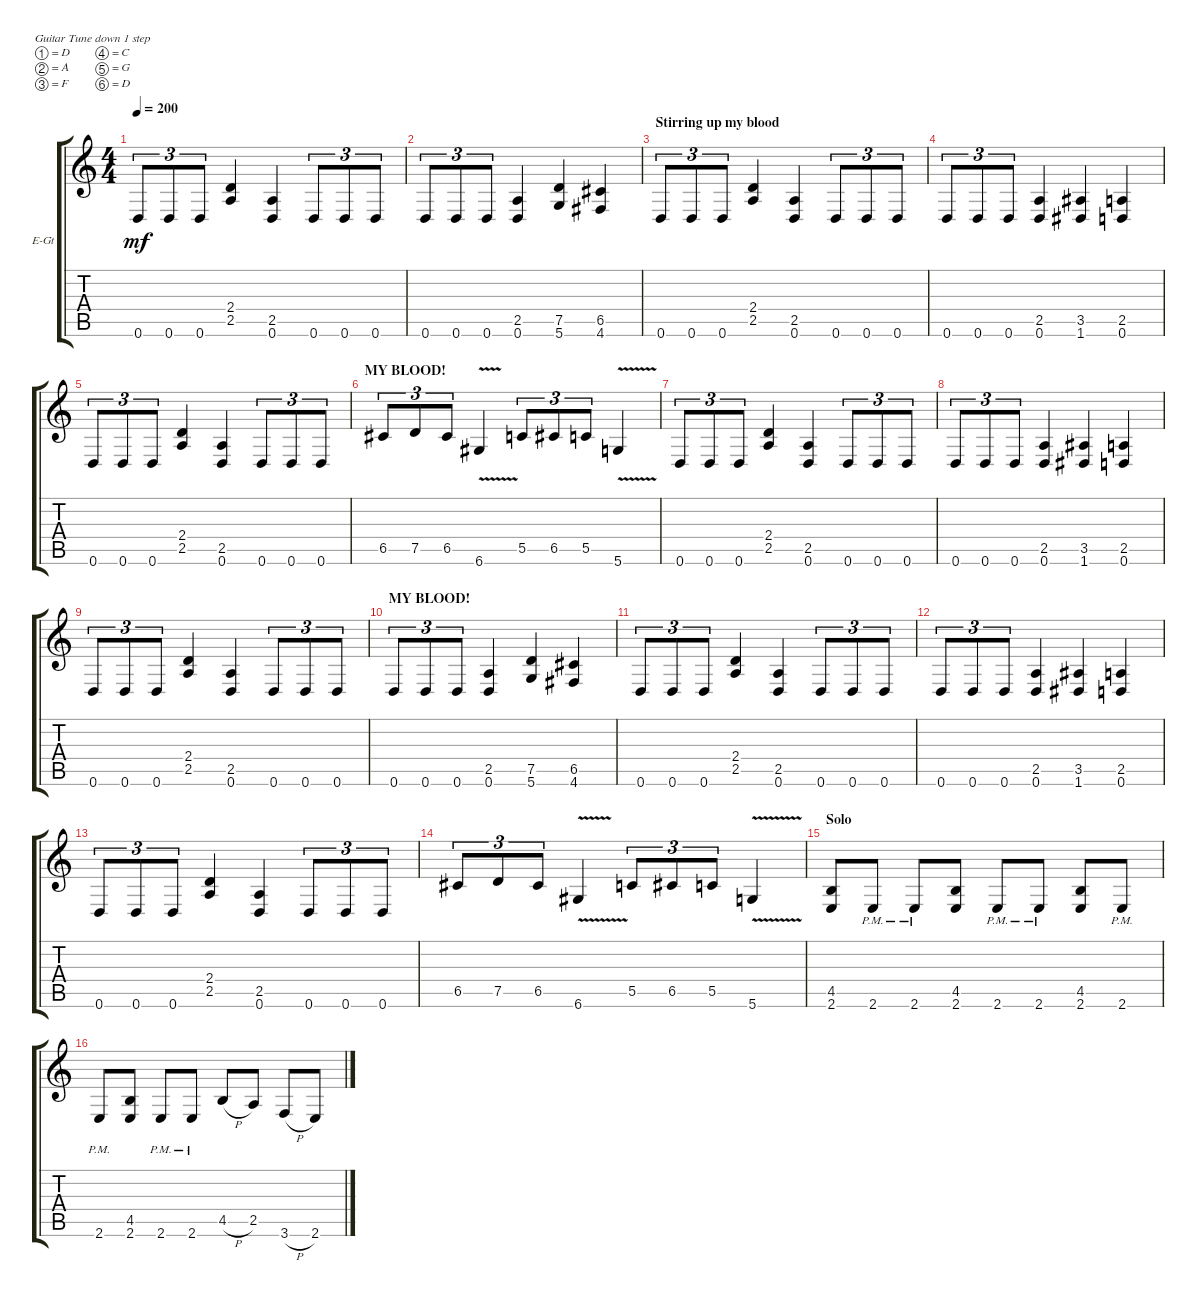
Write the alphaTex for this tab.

\defaultSystemsLayout 4
\bracketExtendMode groupsimilarinstruments
\firstSystemTrackNameOrientation horizontal
\otherSystemsTrackNameOrientation horizontal
\track ("Bernd Kost II" "E-Gt") {instrument distortionguitar}
\staff {score tabs}
\tuning (D4 A3 F3 C3 G2 D2)
\ts (4 4)
\tempo 200
\clef g2
\ks c
0.6.8{tu (3 2) dy mf} 0.6.8{tu (3 2)} 0.6.8{tu (3 2)} (2.5 2.4).4 (2.5 0.6).4 0.6.8{tu (3 2)} 0.6.8{tu (3 2)} 0.6.8{tu (3 2)} |
0.6.8{tu (3 2)} 0.6.8{tu (3 2)} 0.6.8{tu (3 2)} (2.5 0.6).4 (5.6 7.5).4 (6.5 4.6).4 |
\section ("" "Stirring up my blood")
0.6.8{tu (3 2)} 0.6.8{tu (3 2)} 0.6.8{tu (3 2)} (2.5 2.4).4 (2.5 0.6).4 0.6.8{tu (3 2)} 0.6.8{tu (3 2)} 0.6.8{tu (3 2)} |
0.6.8{tu (3 2)} 0.6.8{tu (3 2)} 0.6.8{tu (3 2)} (2.5 0.6).4 (1.6 3.5).4 (2.5 0.6).4 |
0.6.8{tu (3 2)} 0.6.8{tu (3 2)} 0.6.8{tu (3 2)} (2.5 2.4).4 (2.5 0.6).4 0.6.8{tu (3 2)} 0.6.8{tu (3 2)} 0.6.8{tu (3 2)} |
\section ("" "MY BLOOD!")
6.5.8{tu (3 2)} 7.5.8{tu (3 2)} 6.5.8{tu (3 2)} 6.6{v}.4 5.5.8{tu (3 2)} 6.5.8{tu (3 2)} 5.5.8{tu (3 2)} 5.6{v}.4 |
0.6.8{tu (3 2)} 0.6.8{tu (3 2)} 0.6.8{tu (3 2)} (2.5 2.4).4 (2.5 0.6).4 0.6.8{tu (3 2)} 0.6.8{tu (3 2)} 0.6.8{tu (3 2)} |
0.6.8{tu (3 2)} 0.6.8{tu (3 2)} 0.6.8{tu (3 2)} (2.5 0.6).4 (1.6 3.5).4 (2.5 0.6).4 |
0.6.8{tu (3 2)} 0.6.8{tu (3 2)} 0.6.8{tu (3 2)} (2.5 2.4).4 (2.5 0.6).4 0.6.8{tu (3 2)} 0.6.8{tu (3 2)} 0.6.8{tu (3 2)} |
\section ("" "MY BLOOD!")
0.6.8{tu (3 2)} 0.6.8{tu (3 2)} 0.6.8{tu (3 2)} (2.5 0.6).4 (5.6 7.5).4 (6.5 4.6).4 |
0.6.8{tu (3 2)} 0.6.8{tu (3 2)} 0.6.8{tu (3 2)} (2.5 2.4).4 (2.5 0.6).4 0.6.8{tu (3 2)} 0.6.8{tu (3 2)} 0.6.8{tu (3 2)} |
0.6.8{tu (3 2)} 0.6.8{tu (3 2)} 0.6.8{tu (3 2)} (2.5 0.6).4 (1.6 3.5).4 (2.5 0.6).4 |
0.6.8{tu (3 2)} 0.6.8{tu (3 2)} 0.6.8{tu (3 2)} (2.5 2.4).4 (2.5 0.6).4 0.6.8{tu (3 2)} 0.6.8{tu (3 2)} 0.6.8{tu (3 2)} |
6.5.8{tu (3 2)} 7.5.8{tu (3 2)} 6.5.8{tu (3 2)} 6.6{v}.4 5.5.8{tu (3 2)} 6.5.8{tu (3 2)} 5.5.8{tu (3 2)} 5.6{v}.4 |
\section ("" "Solo")
(2.6 4.5).8 2.6{pm}.8 2.6{pm}.8 (2.6 4.5).8 2.6{pm}.8 2.6{pm}.8 (2.6 4.5).8 2.6{pm}.8 |
2.6{pm}.8 (2.6 4.5).8 2.6{pm}.8 2.6{pm}.8 4.5{h}.8 2.5.8 3.6{h}.8 2.6.8
